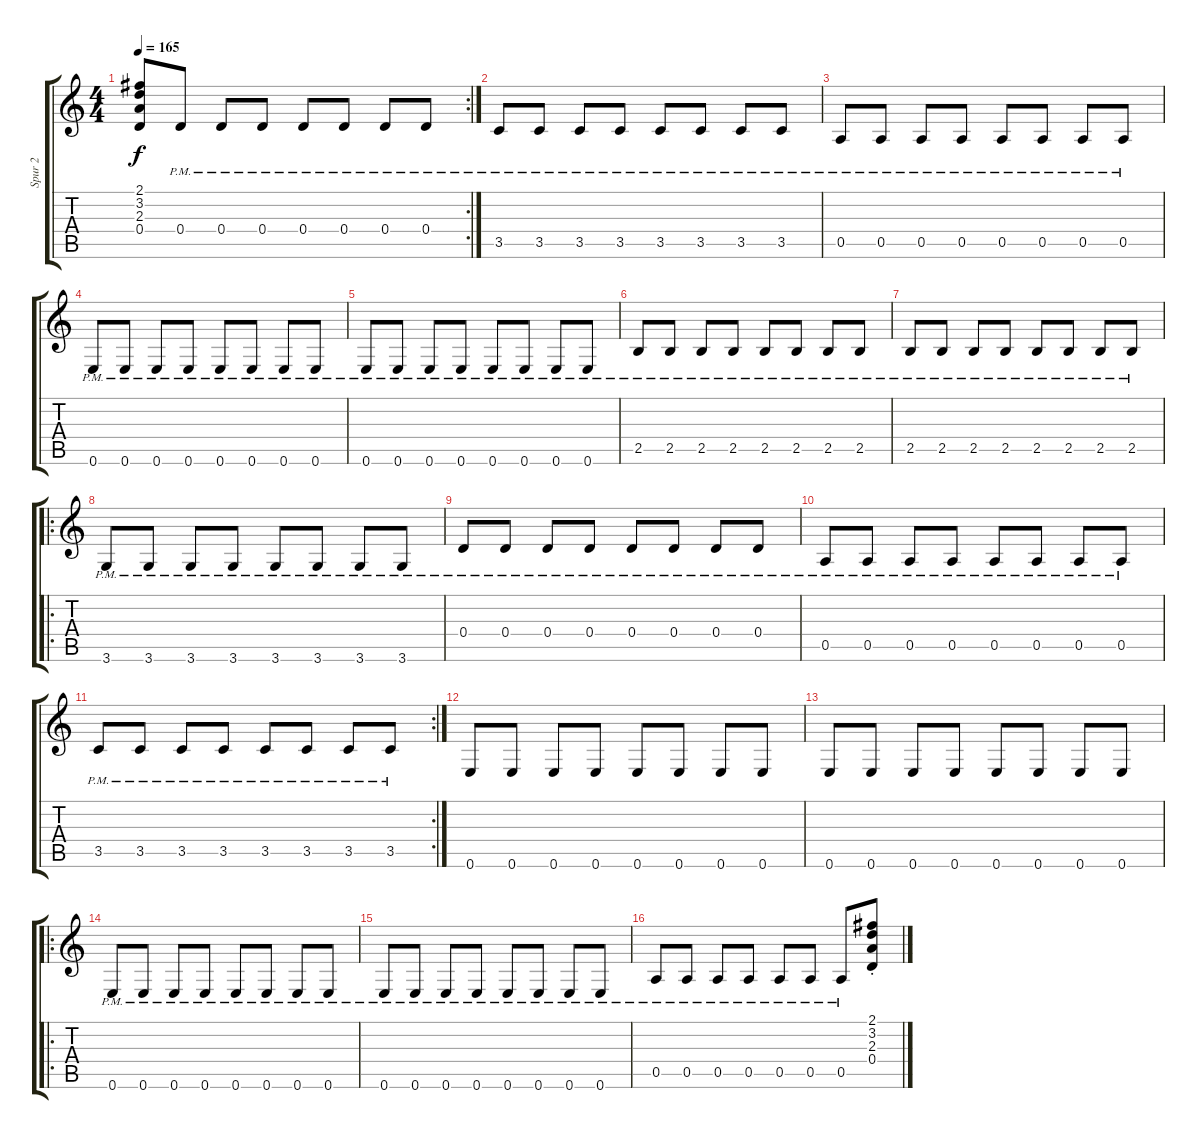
\track ("Spur 2" "Spur 2") {instrument overdrivenguitar}
\staff {score tabs}
\tuning (E4 B3 G3 D3 A2 E2) {hide}
\rc 2
\ts (4 4)
\tempo 165
\clef g2
\ks c
(2.1{t} 3.2{t} 2.3{t} 0.4{t}).8{dy f} 0.4{pm}.8 0.4{pm}.8 0.4{pm}.8 0.4{pm}.8 0.4{pm}.8 0.4{pm}.8 0.4{pm}.8 |
3.5{pm}.8 3.5{pm}.8 3.5{pm}.8 3.5{pm}.8 3.5{pm}.8 3.5{pm}.8 3.5{pm}.8 3.5{pm}.8 |
0.5{pm}.8 0.5{pm}.8 0.5{pm}.8 0.5{pm}.8 0.5{pm}.8 0.5{pm}.8 0.5{pm}.8 0.5{pm}.8 |
0.6{pm}.8 0.6{pm}.8 0.6{pm}.8 0.6{pm}.8 0.6{pm}.8 0.6{pm}.8 0.6{pm}.8 0.6{pm}.8 |
0.6{pm}.8 0.6{pm}.8 0.6{pm}.8 0.6{pm}.8 0.6{pm}.8 0.6{pm}.8 0.6{pm}.8 0.6{pm}.8 |
2.5{pm}.8 2.5{pm}.8 2.5{pm}.8 2.5{pm}.8 2.5{pm}.8 2.5{pm}.8 2.5{pm}.8 2.5{pm}.8 |
2.5{pm}.8 2.5{pm}.8 2.5{pm}.8 2.5{pm}.8 2.5{pm}.8 2.5{pm}.8 2.5{pm}.8 2.5{pm}.8 |
\ro
3.6{pm}.8 3.6{pm}.8 3.6{pm}.8 3.6{pm}.8 3.6{pm}.8 3.6{pm}.8 3.6{pm}.8 3.6{pm}.8 |
0.4{pm}.8 0.4{pm}.8 0.4{pm}.8 0.4{pm}.8 0.4{pm}.8 0.4{pm}.8 0.4{pm}.8 0.4{pm}.8 |
0.5{pm}.8 0.5{pm}.8 0.5{pm}.8 0.5{pm}.8 0.5{pm}.8 0.5{pm}.8 0.5{pm}.8 0.5{pm}.8 |
\rc 2
3.5{pm}.8 3.5{pm}.8 3.5{pm}.8 3.5{pm}.8 3.5{pm}.8 3.5{pm}.8 3.5{pm}.8 3.5{pm}.8 |
0.6.8 0.6.8 0.6.8 0.6.8 0.6.8 0.6.8 0.6.8 0.6.8 |
0.6.8 0.6.8 0.6.8 0.6.8 0.6.8 0.6.8 0.6.8 0.6.8 |
\ro
0.6{pm}.8 0.6{pm}.8 0.6{pm}.8 0.6{pm}.8 0.6{pm}.8 0.6{pm}.8 0.6{pm}.8 0.6{pm}.8 |
0.6{pm}.8 0.6{pm}.8 0.6{pm}.8 0.6{pm}.8 0.6{pm}.8 0.6{pm}.8 0.6{pm}.8 0.6{pm}.8 |
0.5{pm}.8 0.5{pm}.8 0.5{pm}.8 0.5{pm}.8 0.5{pm}.8 0.5{pm}.8 0.5{pm}.8 (2.1{st} 3.2{st} 2.3{st} 0.4{st}).8
